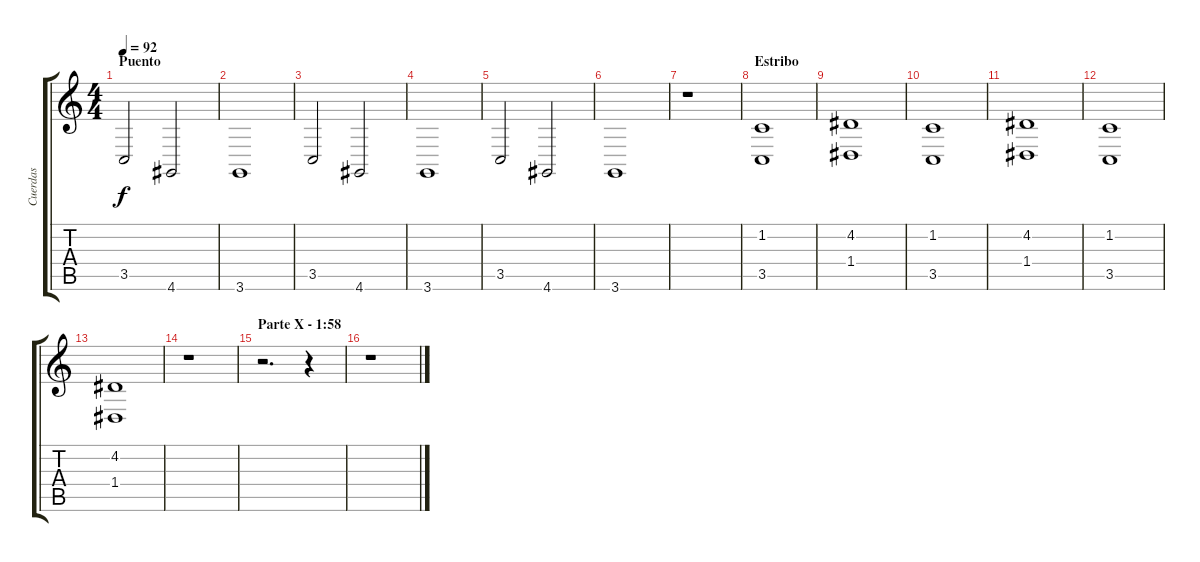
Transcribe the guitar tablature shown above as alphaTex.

\track ("Cuerdas" "Cuerdas") {instrument stringensemble1}
\staff {score tabs}
\tuning (E4 B3 G3 D3 A2 E2) {hide}
\ts (4 4)
\section ("" "Puento")
\tempo 92
\clef g2
\ks c
3.5.2{dy f} 4.6.2 |
3.6.1 |
3.5.2 4.6.2 |
3.6.1 |
3.5.2 4.6.2 |
3.6.1 |
r.1 |
\section ("" "Estribo")
(1.2 3.5).1 |
(4.2 1.4).1 |
(1.2 3.5).1 |
(4.2 1.4).1 |
(1.2 3.5).1 |
(4.2 1.4).1 |
r.1 |
\section ("" "Parte X - 1:58")
r.2{d} r.4 |
r.1
